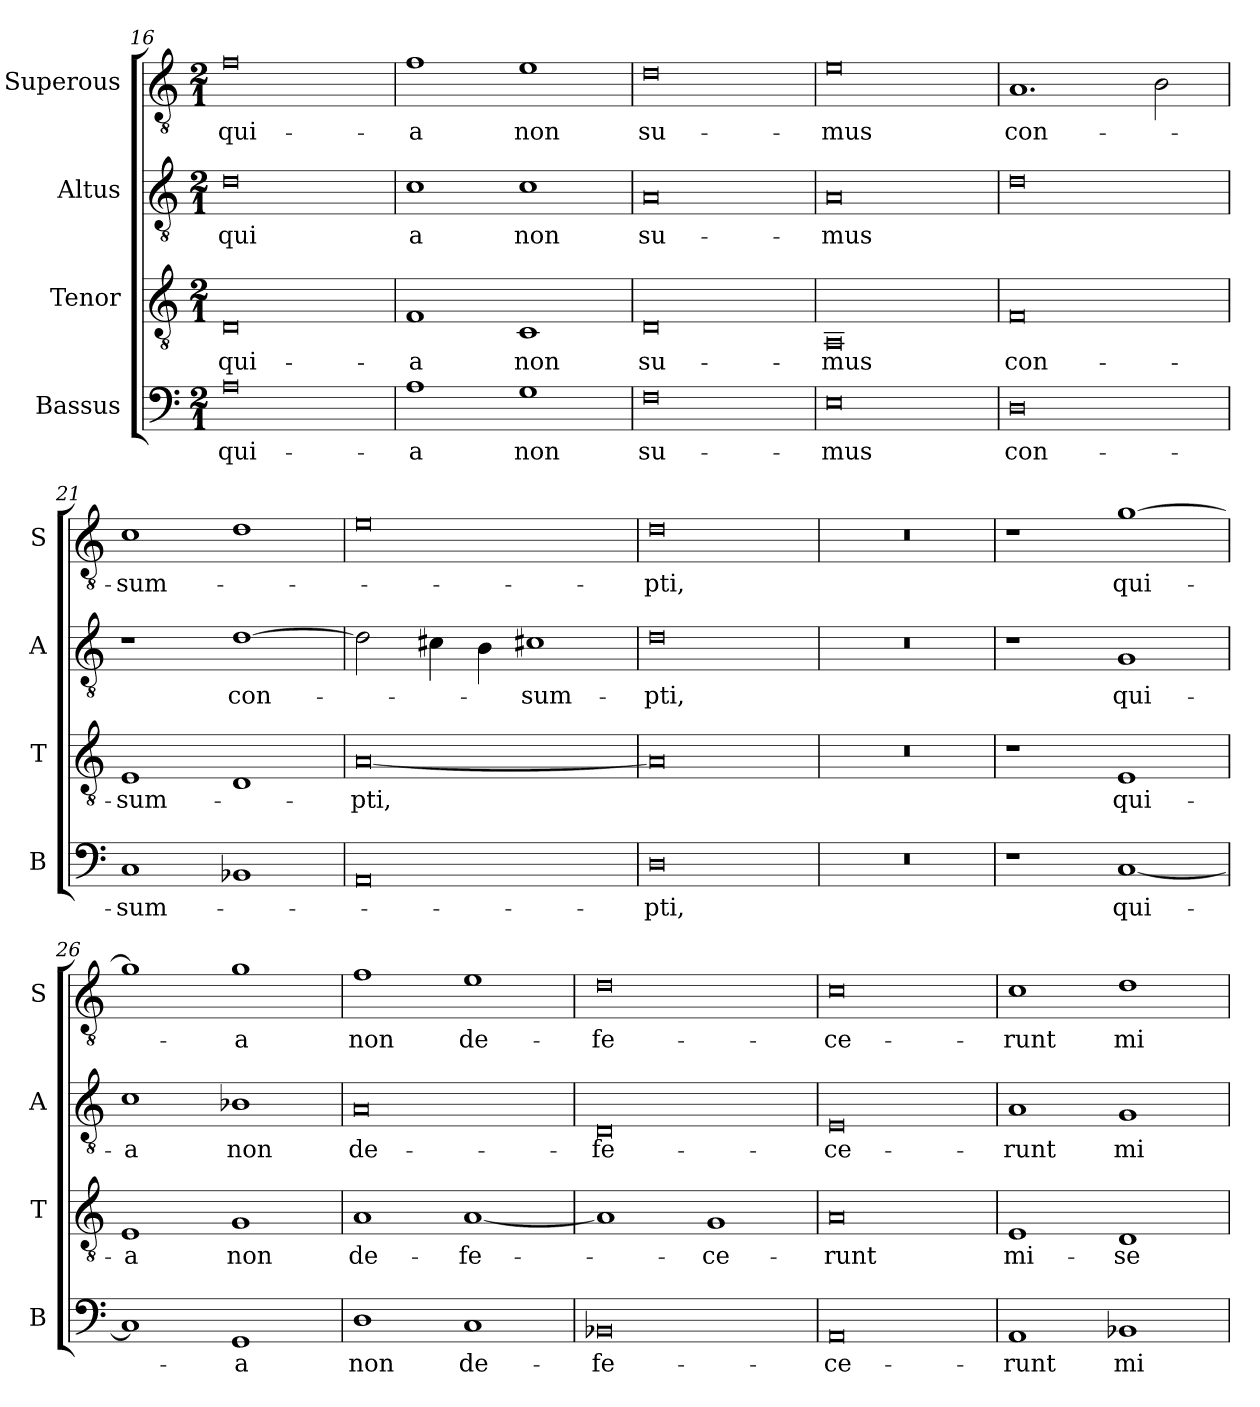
**kern	**text	**kern	**text	**kern	**text	**kern	**text
*part4	*part4	*part3	*part3	*part2	*part2	*part1	*part1
*staff4	*staff4	*staff3	*staff3	*staff2	*staff2	*staff1	*staff1
*I"Bassus	*	*I"Tenor	*	*I"Altus	*	*I"Superous	*
*I'B	*	*I'T	*	*I'A	*	*I'S	*
*clefF4	*	*clefGv2	*	*clefGv2	*	*clefGv2	*
*k[]	*	*k[]	*	*k[]	*	*k[]	*
*M2/1	*	*M2/1	*	*M2/1	*	*M2/1	*
=16	=16	=16	=16	=16	=16	=16	=16
0A	qui-	0D	qui-	0d	qui	0f	qui-
=17	=17	=17	=17	=17	=17	=17	=17
1A	-a	1F	-a	1c	a	1f	-a
1G	non	1C	non	1c	non	1e	non
=18	=18	=18	=18	=18	=18	=18	=18
0F	su-	0D	su-	0A	su-	0d	su-
=19	=19	=19	=19	=19	=19	=19	=19
0E	-mus	0AA	-mus	0A	-mus	0e	-mus
=20	=20	=20	=20	=20	=20	=20	=20
0D	con-	0F	con-	0d	.	1.A	con-
.	.	.	.	.	.	2B	.
=21	=21	=21	=21	=21	=21	=21	=21
1C	-sum-	1E	-sum-	1r	.	1c	-sum-
1BB-X	.	1D	.	[1d	con-	1d	.
=22	=22	=22	=22	=22	=22	=22	=22
0AA	.	[0A	pti,	2d]	.	0e	.
.	.	.	.	4c#X	.	.	.
.	.	.	.	4B	.	.	.
.	.	.	.	1c#X	-sum-	.	.
=23	=23	=23	=23	=23	=23	=23	=23
0D	-pti,	0A]	.	0d	-pti,	0d	-pti,
=24	=24	=24	=24	=24	=24	=24	=24
0r	.	0r	.	0r	.	0r	.
=25	=25	=25	=25	=25	=25	=25	=25
1r	.	1r	.	1r	.	1r	.
[1C	qui-	1E	-qui-	1G	qui-	[1g	qui-
=26	=26	=26	=26	=26	=26	=26	=26
1C]	.	1E	-a	1c	-a	1g]	.
1GG	-a	1G	non	1B-X	non	1g	-a
=27	=27	=27	=27	=27	=27	=27	=27
1D	non	1A	de-	0A	de-	1f	non
1C	de-	[1A	-fe-	.	.	1e	de-
=28	=28	=28	=28	=28	=28	=28	=28
0BB-X	-fe-	1A]	.	0D	-fe-	0d	-fe-
.	.	1G	-ce-	.	.	.	.
=29	=29	=29	=29	=29	=29	=29	=29
0AA	-ce-	0A	-runt	0E	-ce-	0c	-ce-
=30	=30	=30	=30	=30	=30	=30	=30
1AA	-runt	1E	mi-	1A	-runt	1c	-runt
1BB-X	mi-	1D	-se-	1G	mi-	1d	mi-
=	=	=	=	=	=	=	=
*-	*-	*-	*-	*-	*-	*-	*-
